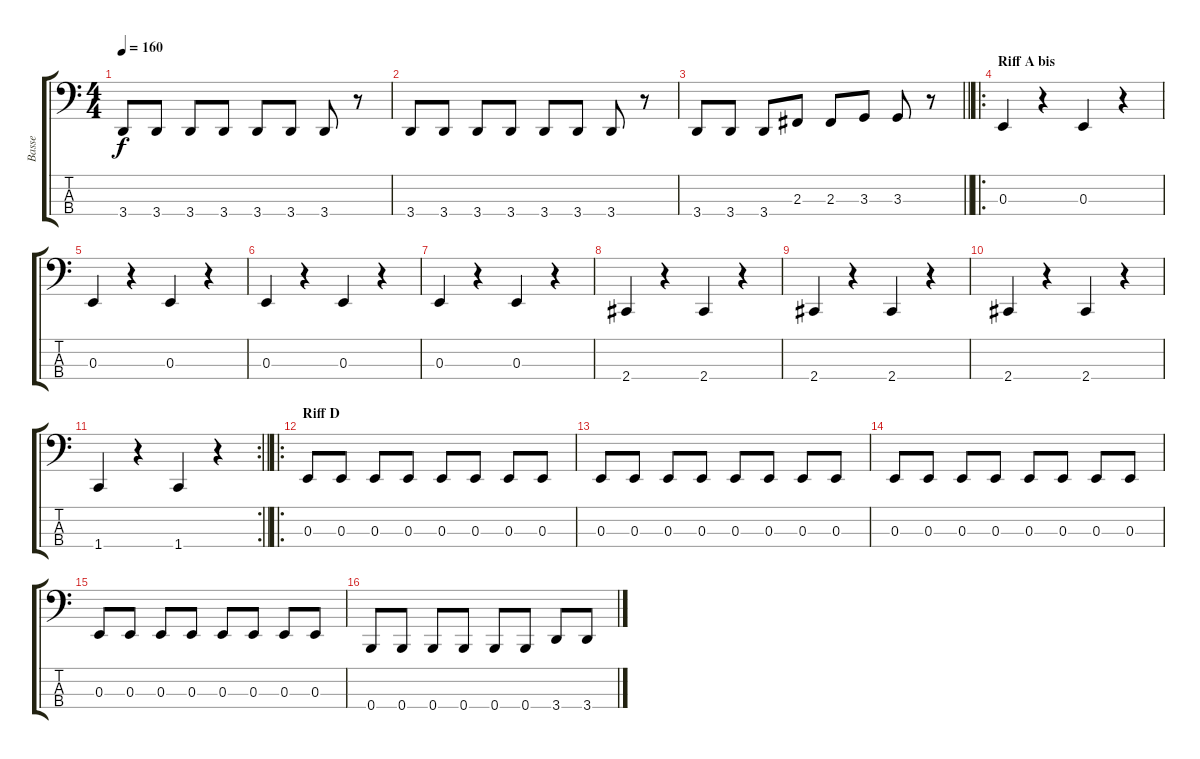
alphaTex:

\track ("Basse" "Basse") {instrument electricbassfinger}
\staff {score tabs}
\tuning (D2 A1 E1 B0) {hide}
\ts (4 4)
\tempo 160
\clef f4
\ks c
3.4.8{dy f} 3.4.8 3.4.8 3.4.8 3.4.8 3.4.8 3.4.8 r.8 |
3.4.8 3.4.8 3.4.8 3.4.8 3.4.8 3.4.8 3.4.8 r.8 |
\barLineRight lightlight
3.4.8 3.4.8 3.4.8 2.3.8 2.3.8 3.3.8 3.3.8 r.8 |
\ro
\section ("" "Riff A bis")
0.3.4 r.4 0.3.4 r.4 |
0.3.4 r.4 0.3.4 r.4 |
0.3.4 r.4 0.3.4 r.4 |
0.3.4 r.4 0.3.4 r.4 |
2.4.4 r.4 2.4.4 r.4 |
2.4.4 r.4 2.4.4 r.4 |
2.4.4 r.4 2.4.4 r.4 |
\rc 2
\barLineRight lightlight
1.4.4 r.4 1.4.4 r.4 |
\ro
\section ("" "Riff D")
0.3.8 0.3.8 0.3.8 0.3.8 0.3.8 0.3.8 0.3.8 0.3.8 |
0.3.8 0.3.8 0.3.8 0.3.8 0.3.8 0.3.8 0.3.8 0.3.8 |
0.3.8 0.3.8 0.3.8 0.3.8 0.3.8 0.3.8 0.3.8 0.3.8 |
0.3.8 0.3.8 0.3.8 0.3.8 0.3.8 0.3.8 0.3.8 0.3.8 |
0.4.8 0.4.8 0.4.8 0.4.8 0.4.8 0.4.8 3.4.8 3.4.8
